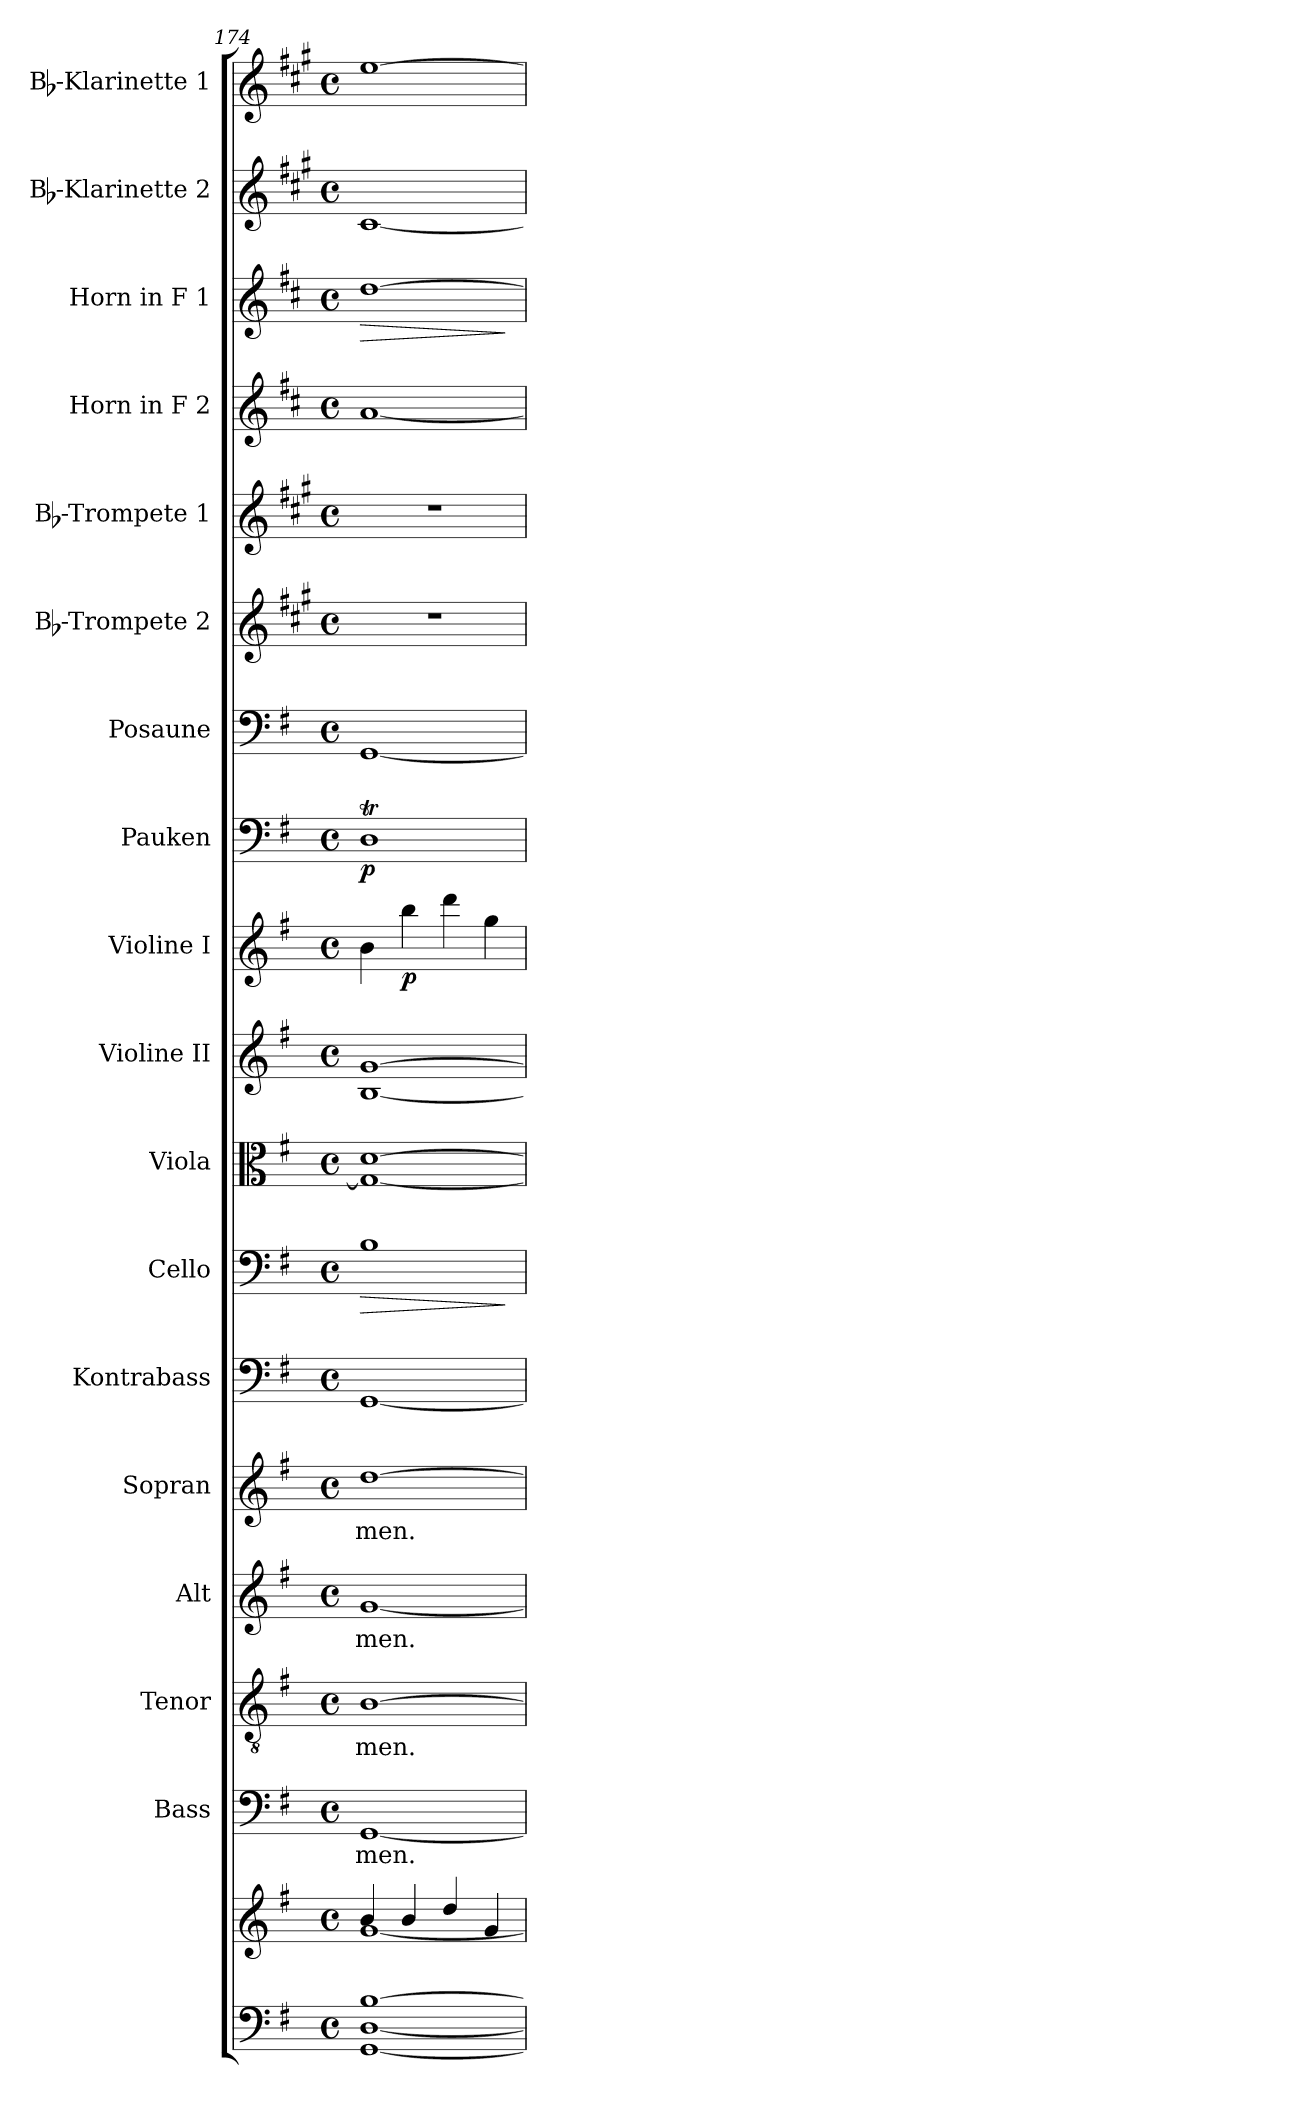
**kern	**kern	**kern	**text	**kern	**text	**kern	**text	**kern	**text	**kern	**kern	**dynam	**kern	**kern	**kern	**dynam	**kern	**dynam	**kern	**kern	**kern	**kern	**kern	**dynam	**kern	**kern
*part18	*part18	*part17	*part17	*part16	*part16	*part15	*part15	*part14	*part14	*part13	*part12	*part12	*part11	*part10	*part9	*part9	*part8	*part8	*part7	*part6	*part5	*part4	*part3	*part3	*part2	*part1
*staff19	*staff18	*staff17	*staff17	*staff16	*staff16	*staff15	*staff15	*staff14	*staff14	*staff13	*staff12	*staff12	*staff11	*staff10	*staff9	*staff9	*staff8	*staff8	*staff7	*staff6	*staff5	*staff4	*staff3	*staff3	*staff2	*staff1
*	*	*I"Bass	*	*I"Tenor	*	*I"Alt	*	*I"Sopran	*	*I"Kontrabass	*I"Cello	*	*I"Viola	*I"Violine II	*I"Violine I	*	*I"Pauken	*	*I"Posaune	*I"Bb-Trompete 2	*I"Bb-Trompete 1	*I"Horn in F 2	*I"Horn in F 1	*	*I"Bb-Klarinette 2	*I"Bb-Klarinette 1
*	*	*I'B.	*	*I'T.	*	*I'A.	*	*I'S.	*	*I'Kb.	*	*	*I'Vla.	*I'Vl. II	*I'Vl. I	*	*I'Pk.	*	*I'Pos.	*I'Bb Trp. 2	*I'Bb Trp. 1	*	*	*	*I'Bb Kl. 2	*I'Bb Kl. 1
*clefF4	*clefG2	*clefF4	*	*clefGv2	*	*clefG2	*	*clefG2	*	*clefF4	*clefF4	*	*clefC3	*clefG2	*clefG2	*	*clefF4	*	*clefF4	*clefG2	*clefG2	*clefG2	*clefG2	*	*clefG2	*clefG2
*	*	*	*	*	*	*	*	*	*	*ITrd7c12	*	*	*	*	*	*	*	*	*	*ITrd1c2	*ITrd1c2	*ITrd4c7	*ITrd4c7	*	*ITrd1c2	*ITrd1c2
*k[f#]	*k[f#]	*k[f#]	*	*k[f#]	*	*k[f#]	*	*k[f#]	*	*k[f#]	*k[f#]	*	*k[f#]	*k[f#]	*k[f#]	*	*k[f#]	*	*k[f#]	*k[f#]	*k[f#]	*k[f#]	*k[f#]	*	*k[f#]	*k[f#]
*G:	*G:	*G:	*	*G:	*	*G:	*	*G:	*	*G:	*G:	*	*G:	*G:	*G:	*	*G:	*	*G:	*G:	*G:	*G:	*G:	*	*G:	*G:
*M4/4	*M4/4	*M4/4	*	*M4/4	*	*M4/4	*	*M4/4	*	*M4/4	*M4/4	*	*M4/4	*M4/4	*M4/4	*	*M4/4	*	*M4/4	*M4/4	*M4/4	*M4/4	*M4/4	*	*M4/4	*M4/4
*met(c)	*met(c)	*met(c)	*	*met(c)	*	*met(c)	*	*met(c)	*	*met(c)	*met(c)	*	*met(c)	*met(c)	*met(c)	*	*met(c)	*	*met(c)	*met(c)	*met(c)	*met(c)	*met(c)	*	*met(c)	*met(c)
=174	=174	=174	=174	=174	=174	=174	=174	=174	=174	=174	=174	=174	=174	=174	=174	=174	=174	=174	=174	=174	=174	=174	=174	=174	=174	=174
*^	*^	*	*	*	*	*	*	*	*	*	*	*	*	*	*	*	*	*	*	*	*	*	*	*	*	*
!	!	!	!	!	!LO:LY:b	!	!LO:LY:b	!	!LO:LY:b	!	!LO:LY:b	!	!	!LO:HP:b	!	!	!	!	!	!LO:DY:b	!	!	!	!	!	!LO:HP:b	!	!
[>1B	[<1GG [<1D	4b/	[<1g	[1GG	-men.	[1B	-men.	[1g	-men.	[1dd	-men.	[1GGG	1B	>	1G_ [1d	[1B [1g	4b\	.	1DT	p	[1GG	1r	1r	[1d	[1g	>	[1B	[1dd
!	!	!	!	!	!	!	!	!	!	!	!	!	!	!	!	!	!	!LO:DY:b	!	!	!	!	!	!	!	!	!	!
.	.	4b/	.	.	.	.	.	.	.	.	.	.	.	.	.	.	4bb\	p	.	.	.	.	.	.	.	.	.	.
.	.	4dd/	.	.	.	.	.	.	.	.	.	.	.	.	.	.	4ddd\	.	.	.	.	.	.	.	.	.	.	.
.	.	4g/	.	.	.	.	.	.	.	.	.	.	.	.	.	.	4gg\	.	.	.	.	.	.	.	.	.	.	.
*v	*v	*	*	*	*	*	*	*	*	*	*	*	*	*	*	*	*	*	*	*	*	*	*	*	*	*	*	*
*	*v	*v	*	*	*	*	*	*	*	*	*	*	*	*	*	*	*	*	*	*	*	*	*	*	*	*	*
.	.	.	.	.	.	.	.	.	.	.	.	]	.	.	.	.	.	.	.	.	.	.	.	]	.	.
=	=	=	=	=	=	=	=	=	=	=	=	=	=	=	=	=	=	=	=	=	=	=	=	=	=	=
*-	*-	*-	*-	*-	*-	*-	*-	*-	*-	*-	*-	*-	*-	*-	*-	*-	*-	*-	*-	*-	*-	*-	*-	*-	*-	*-
